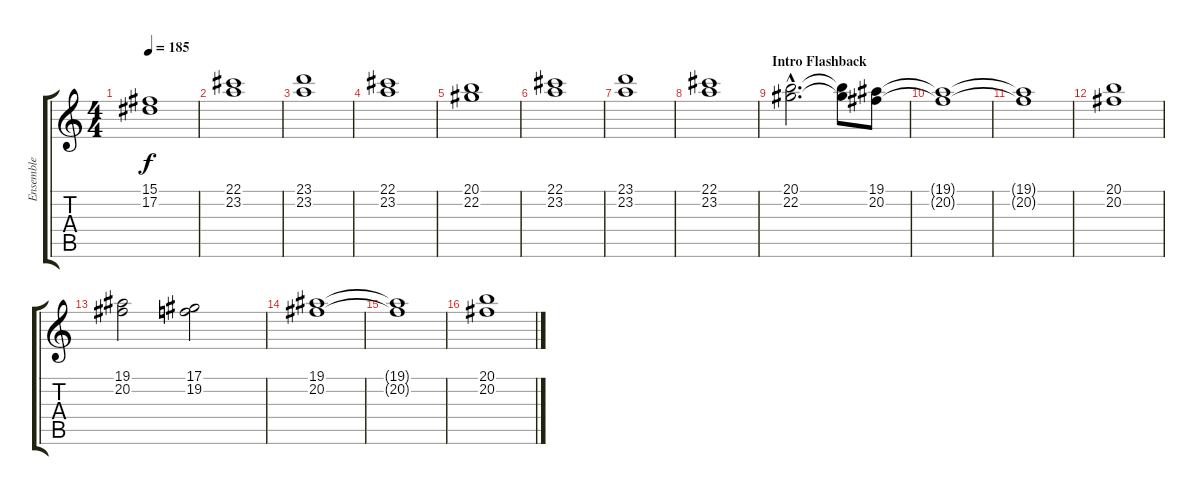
\track ("Ensemble" "Ensemble") {instrument stringensemble1}
\staff {score tabs}
\tuning (Eb4 Bb3 Gb3 Db3 Ab2 Eb2) {hide}
\ts (4 4)
\tempo 185
\clef g2
\ks c
(15.1 17.2).1{dy f} |
(22.1 23.2).1 |
(23.1 23.2).1 |
(22.1 23.2).1 |
(20.1 22.2).1 |
(22.1 23.2).1 |
(23.1 23.2).1 |
(22.1 23.2).1 |
\section ("" "Intro Flashback")
(20.1{hac} 22.2{hac}).2{d} (20.1{t} 22.2{t}).8 (19.1 20.2).8 |
(19.1{t} 20.2{t}).1 |
(19.1{t} 20.2{t}).1 |
(20.1 20.2).1 |
(19.1 20.2).2 (17.1 19.2).2 |
(19.1 20.2).1 |
(19.1{t} 20.2{t}).1 |
(20.1 20.2).1
